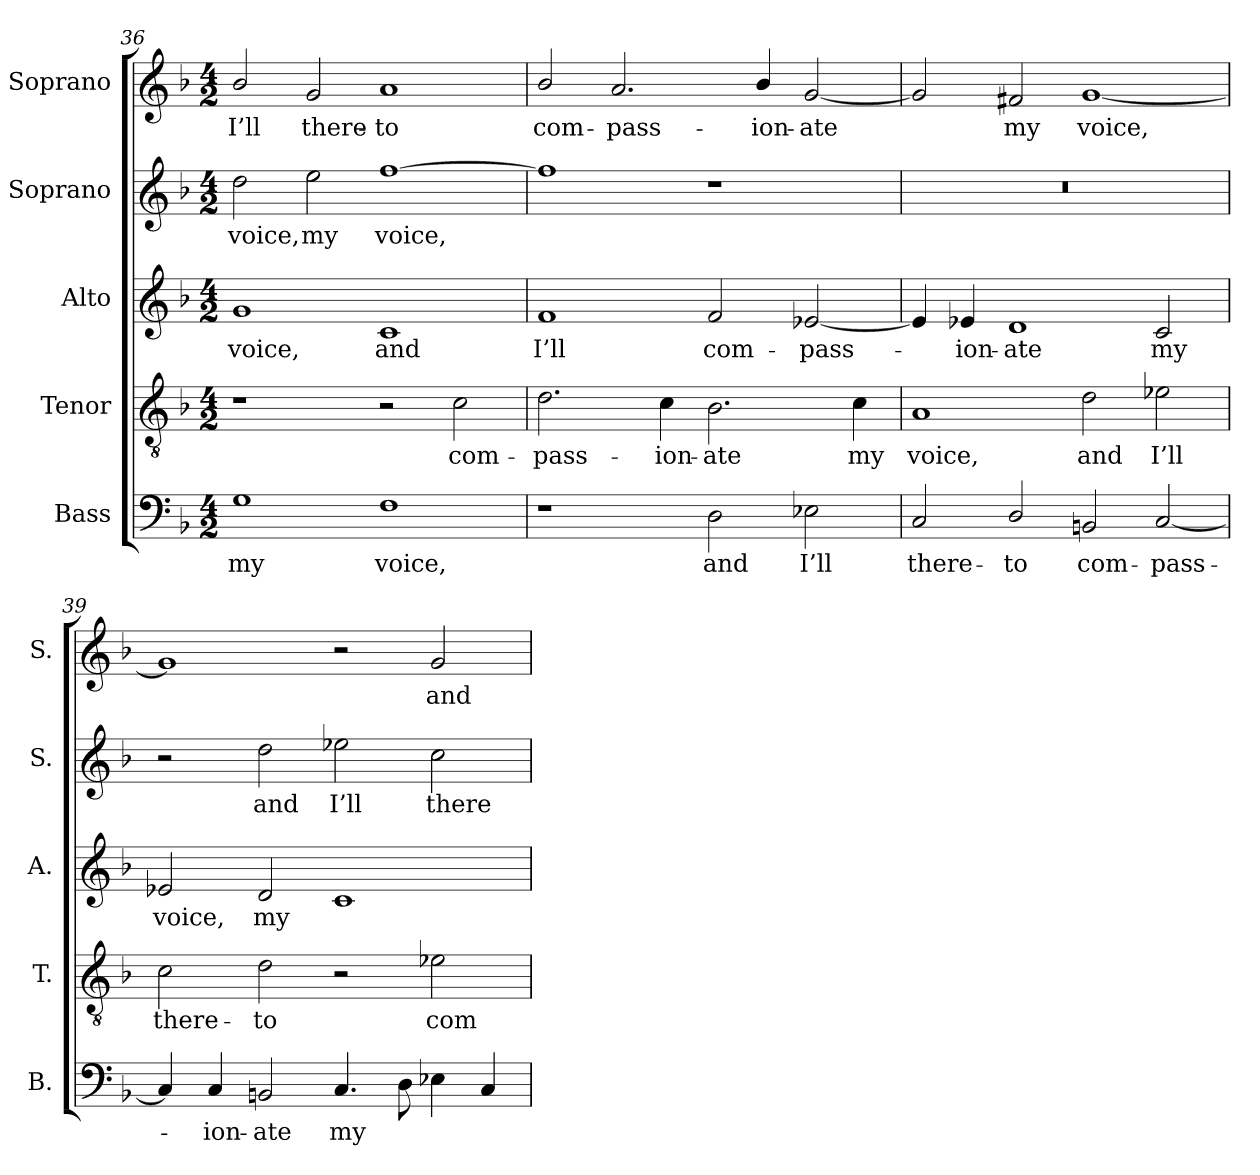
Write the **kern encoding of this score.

**kern	**text	**kern	**text	**kern	**text	**kern	**text	**kern	**text
*part5	*part5	*part4	*part4	*part3	*part3	*part2	*part2	*part1	*part1
*staff5	*staff5	*staff4	*staff4	*staff3	*staff3	*staff2	*staff2	*staff1	*staff1
*I"Bass	*	*I"Tenor	*	*I"Alto	*	*I"Soprano	*	*I"Soprano	*
*I'B.	*	*I'T.	*	*I'A.	*	*I'S.	*	*I'S.	*
*clefF4	*	*clefGv2	*	*clefG2	*	*clefG2	*	*clefG2	*
*	*	*ITrd7c12	*	*	*	*	*	*	*
*k[b-]	*	*k[b-]	*	*k[b-]	*	*k[b-]	*	*k[b-]	*
*F:	*	*F:	*	*F:	*	*F:	*	*F:	*
*M4/2	*	*M4/2	*	*M4/2	*	*M4/2	*	*M4/2	*
=36	=36	=36	=36	=36	=36	=36	=36	=36	=36
!	!LO:LY:b:color=#000000	!	!	!	!	!	!	!	!
!	!	!	!	!	!LO:LY:b:color=#000000	!	!	!	!
!	!	!	!	!	!	!	!LO:LY:b:color=#000000	!	!
!	!	!	!	!	!	!	!	!	!LO:LY:b:color=#000000
1Gi	my	1r	.	1gi	voice,	2ddi\	voice,	2b-i/	I’ll
!	!	!	!	!	!	!	!LO:LY:b:color=#000000	!	!
!	!	!	!	!	!	!	!	!	!LO:LY:b:color=#000000
.	.	.	.	.	.	2eei\	my	2gi/	there-
!	!LO:LY:b:color=#000000	!	!	!	!	!	!	!	!
!	!	!	!	!	!LO:LY:b:color=#000000	!	!	!	!
!	!	!	!	!	!	!	!LO:LY:b:color=#000000	!	!
!	!	!	!	!	!	!	!	!	!LO:LY:b:color=#000000
1Fi	voice,	2r	.	1ci	and	[1ffi	voice,	1ai	-to
!	!	!	!LO:LY:b:color=#000000	!	!	!	!	!	!
.	.	2Ci\	com-	.	.	.	.	.	.
=37	=37	=37	=37	=37	=37	=37	=37	=37	=37
!	!	!	!LO:LY:b:color=#000000	!	!	!	!	!	!
!	!	!	!	!	!LO:LY:b:color=#000000	!	!	!	!
!	!	!	!	!	!	!	!	!	!LO:LY:b:color=#000000
1r	.	2.Di\	-pass-	1fi	I’ll	1ffi]	.	2b-i/	com-
!	!	!	!	!	!	!	!	!	!LO:LY:b:color=#000000
.	.	.	.	.	.	.	.	2.ai/	-pass-
!	!	!	!LO:LY:b:color=#000000	!	!	!	!	!	!
.	.	4Ci\	-ion-	.	.	.	.	.	.
!	!LO:LY:b:color=#000000	!	!	!	!	!	!	!	!
!	!	!	!LO:LY:b:color=#000000	!	!	!	!	!	!
!	!	!	!	!	!LO:LY:b:color=#000000	!	!	!	!
2Di\	and	2.BB-i\	-ate	2fi/	com-	1r	.	.	.
!	!	!	!	!	!	!	!	!	!LO:LY:b:color=#000000
.	.	.	.	.	.	.	.	4b-i/	-ion-
!	!LO:LY:b:color=#000000	!	!	!	!	!	!	!	!
!	!	!	!	!	!LO:LY:b:color=#000000	!	!	!	!
!	!	!	!	!	!	!	!	!	!LO:LY:b:color=#000000
2E-Xi\	I’ll	.	.	[2e-Xi/	-pass-	.	.	[2gi/	-ate
!	!	!	!LO:LY:b:color=#000000	!	!	!	!	!	!
.	.	4Ci\	my	.	.	.	.	.	.
=38	=38	=38	=38	=38	=38	=38	=38	=38	=38
!	!LO:LY:b:color=#000000	!	!	!	!	!	!	!	!
!	!	!	!LO:LY:b:color=#000000	!	!	!LO:N:vis=1	!	!	!
2Ci/	there-	1AAi	voice,	4e-i/]	.	0r	.	2gi/]	.
!	!	!	!	!	!LO:LY:b:color=#000000	!	!	!	!
.	.	.	.	4e-Xi/	-ion-	.	.	.	.
!	!LO:LY:b:color=#000000	!	!	!	!	!	!	!	!
!	!	!	!	!	!LO:LY:b:color=#000000	!	!	!	!
!	!	!	!	!	!	!	!	!	!LO:LY:b:color=#000000
2Di/	-to	.	.	1di	-ate	.	.	2f#Xi/	my
!	!LO:LY:b:color=#000000	!	!	!	!	!	!	!	!
!	!	!	!LO:LY:b:color=#000000	!	!	!	!	!	!
!	!	!	!	!	!	!	!	!	!LO:LY:b:color=#000000
2BBni/	com-	2Di\	and	.	.	.	.	[1gi	voice,
!	!LO:LY:b:color=#000000	!	!	!	!	!	!	!	!
!	!	!	!LO:LY:b:color=#000000	!	!	!	!	!	!
!	!	!	!	!	!LO:LY:b:color=#000000	!	!	!	!
[2Ci/	-pass-	2E-Xi\	I’ll	2ci/	my	.	.	.	.
!!LO:PB:g=z
=39	=39	=39	=39	=39	=39	=39	=39	=39	=39
!	!	!	!LO:LY:b:color=#000000	!	!	!	!	!	!
!	!	!	!	!	!LO:LY:b:color=#000000	!	!	!	!
4Ci/]	.	2Ci\	there-	2e-Xi/	voice,	2r	.	1gi]	.
!	!LO:LY:b:color=#000000	!	!	!	!	!	!	!	!
4Ci/	-ion-	.	.	.	.	.	.	.	.
!	!LO:LY:b:color=#000000	!	!	!	!	!	!	!	!
!	!	!	!LO:LY:b:color=#000000	!	!	!	!	!	!
!	!	!	!	!	!LO:LY:b:color=#000000	!	!	!	!
!	!	!	!	!	!	!	!LO:LY:b:color=#000000	!	!
2BBni/	-ate	2Di\	-to	2di/	my	2ddi\	and	.	.
!	!LO:LY:b:color=#000000	!	!	!	!	!	!	!	!
!	!	!	!	!	!	!	!LO:LY:b:color=#000000	!	!
4.Ci/	my	2r	.	1ci	.	2ee-Xi\	I’ll	2r	.
8Di\	.	.	.	.	.	.	.	.	.
!	!	!	!LO:LY:b:color=#000000	!	!	!	!	!	!
!	!	!	!	!	!	!	!LO:LY:b:color=#000000	!	!
!	!	!	!	!	!	!	!	!	!LO:LY:b:color=#000000
4E-Xi\	.	2E-Xi\	com-	.	.	2cci\	there-	2gi/	and
4Ci/	.	.	.	.	.	.	.	.	.
=	=	=	=	=	=	=	=	=	=
*-	*-	*-	*-	*-	*-	*-	*-	*-	*-
